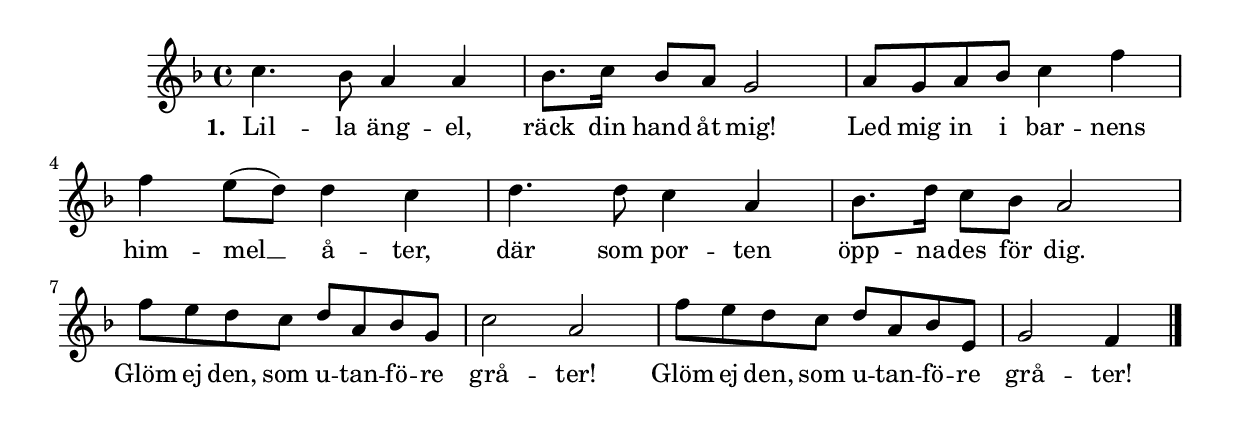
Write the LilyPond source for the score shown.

{
\time 4/4
\key f \major

 c''4. bes'8 a'4 a'  | 
 bes'8. c''16 bes'8 a' g'2  | 
 a'8 g' a' bes' c''4 f''  | 
 f'' e''8-( d''-) d''4 c''  | 
 d''4. d''8  | 
 c''4 a'  | 
 bes'8. d''16 c''8 bes' a'2  | 
 f''8 e'' d'' c'' d'' a' bes' g'  | 
 c''2 a'  | 
 f''8 e'' d'' c'' d'' a' bes' e'  | 
 g'2 f'4 \bar "|." |
 }
 \addlyrics {
     \set stanza = #"1. "
     Lil -- la äng -- el, räck din hand åt mig! Led mig in i bar -- nens
     him -- mel __ å -- ter, där som por -- ten öpp -- na -- des för dig. Glöm ej den, som u -- tan -- fö -- re
     grå -- ter! Glöm ej den, som u -- tan -- fö -- re grå -- ter!
}
